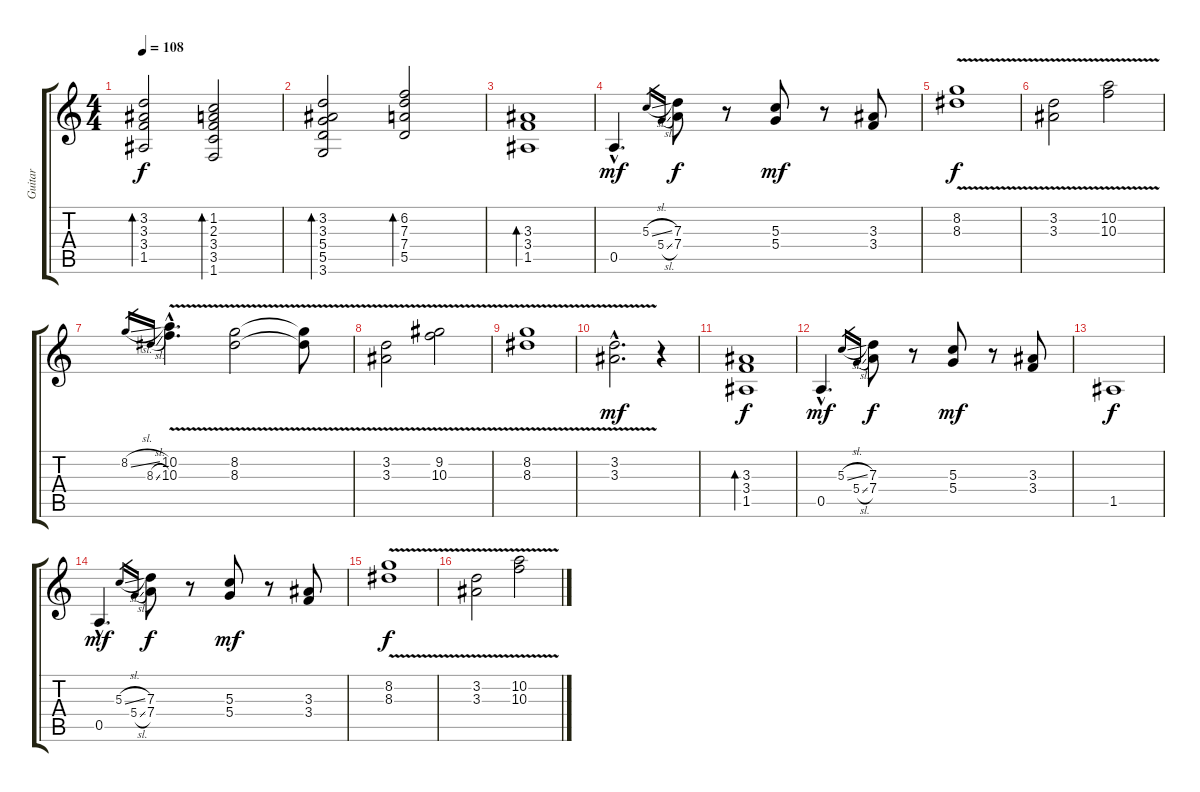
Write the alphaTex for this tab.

\track ("Guitar" "Guitar") {instrument electricguitarjazz}
\staff {score tabs}
\tuning (E4 B3 G3 D3 A2 E2) {hide}
\ts (4 4)
\tempo 108
\clef g2
\ks c
(3.2 3.3 3.4 1.5).2{bd 120 dy f} (1.2 2.3 3.4 3.5 1.6).2{bd 120} |
(3.2 3.3 5.4 5.5 3.6).2{bd 120} (6.2 7.3 7.4 5.5).2{bd 120} |
(3.3 3.4 1.5).1{bd 120} |
0.5{hac}.4{d dy mf} 5.3{sl}.16{gr} 5.4{sl}.16{gr} (7.3 7.4).8{dy f} r.8 (5.3 5.4).8{dy mf} r.8 (3.3 3.4).8 |
(8.2{v} 8.3{v}).1{dy f} |
(3.2{v} 3.3{v}).2 (10.2{v} 10.3{v}).2 |
8.2{sl}.16{gr} 8.3{sl}.16{gr} (10.2{v hac} 10.3{v hac}).4{d} (8.2{v} 8.3{v}).2 (8.2{t} 8.3{t}).8 |
(3.2{v} 3.3{v}).2 (9.2{v} 10.3{v}).2 |
(8.2{v} 8.3{v}).1 |
(3.2{v hac} 3.3{v hac}).2{d dy mf volume 0} r.4 |
(3.3 3.4 1.5).1{bd 120 dy f volume 13} |
0.5{hac}.4{d dy mf} 5.3{sl}.16{gr} 5.4{sl}.16{gr} (7.3 7.4).8{dy f} r.8 (5.3 5.4).8{dy mf} r.8 (3.3 3.4).8 |
1.5.1{dy f volume 13} |
0.5{hac}.4{d dy mf} 5.3{sl}.16{gr} 5.4{sl}.16{gr} (7.3 7.4).8{dy f} r.8 (5.3 5.4).8{dy mf} r.8 (3.3 3.4).8 |
(8.2{v} 8.3{v}).1{dy f} |
(3.2{v} 3.3{v}).2 (10.2{v} 10.3{v}).2
